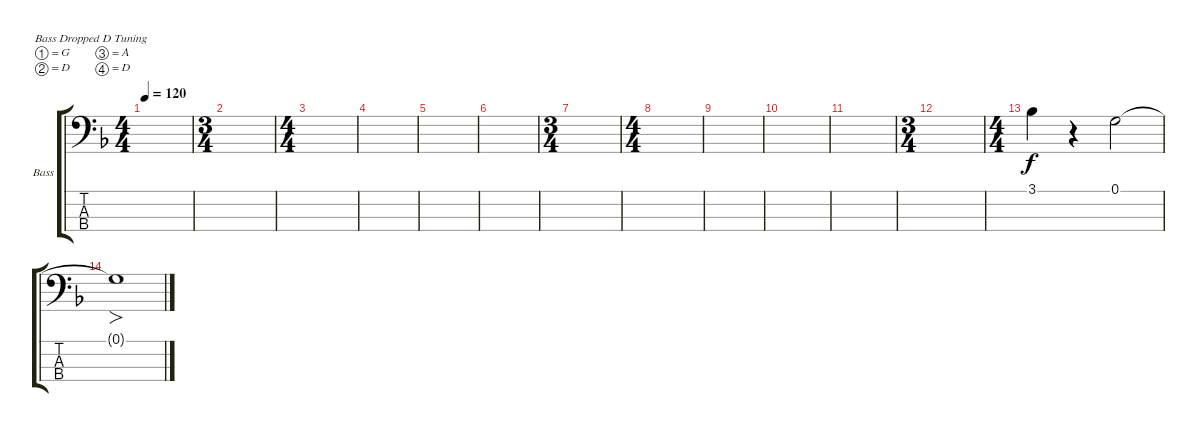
\defaultSystemsLayout 4
\bracketExtendMode groupsimilarinstruments
\firstSystemTrackNameOrientation horizontal
\otherSystemsTrackNameOrientation horizontal
\track ("Bass" "Bass") {instrument electricbassfinger}
\staff {score tabs}
\tuning (G2 D2 A1 D1)
\ts (4 4)
\tempo 120
\clef f4
\ks f
|
\ts (3 4)
|
\ts (4 4)
|
|
|
|
\ts (3 4)
|
\ts (4 4)
|
|
|
|
\ts (3 4)
|
\ts (4 4)
3.1.4 r.4 0.1.2 |
0.1{t}.1{fo}
